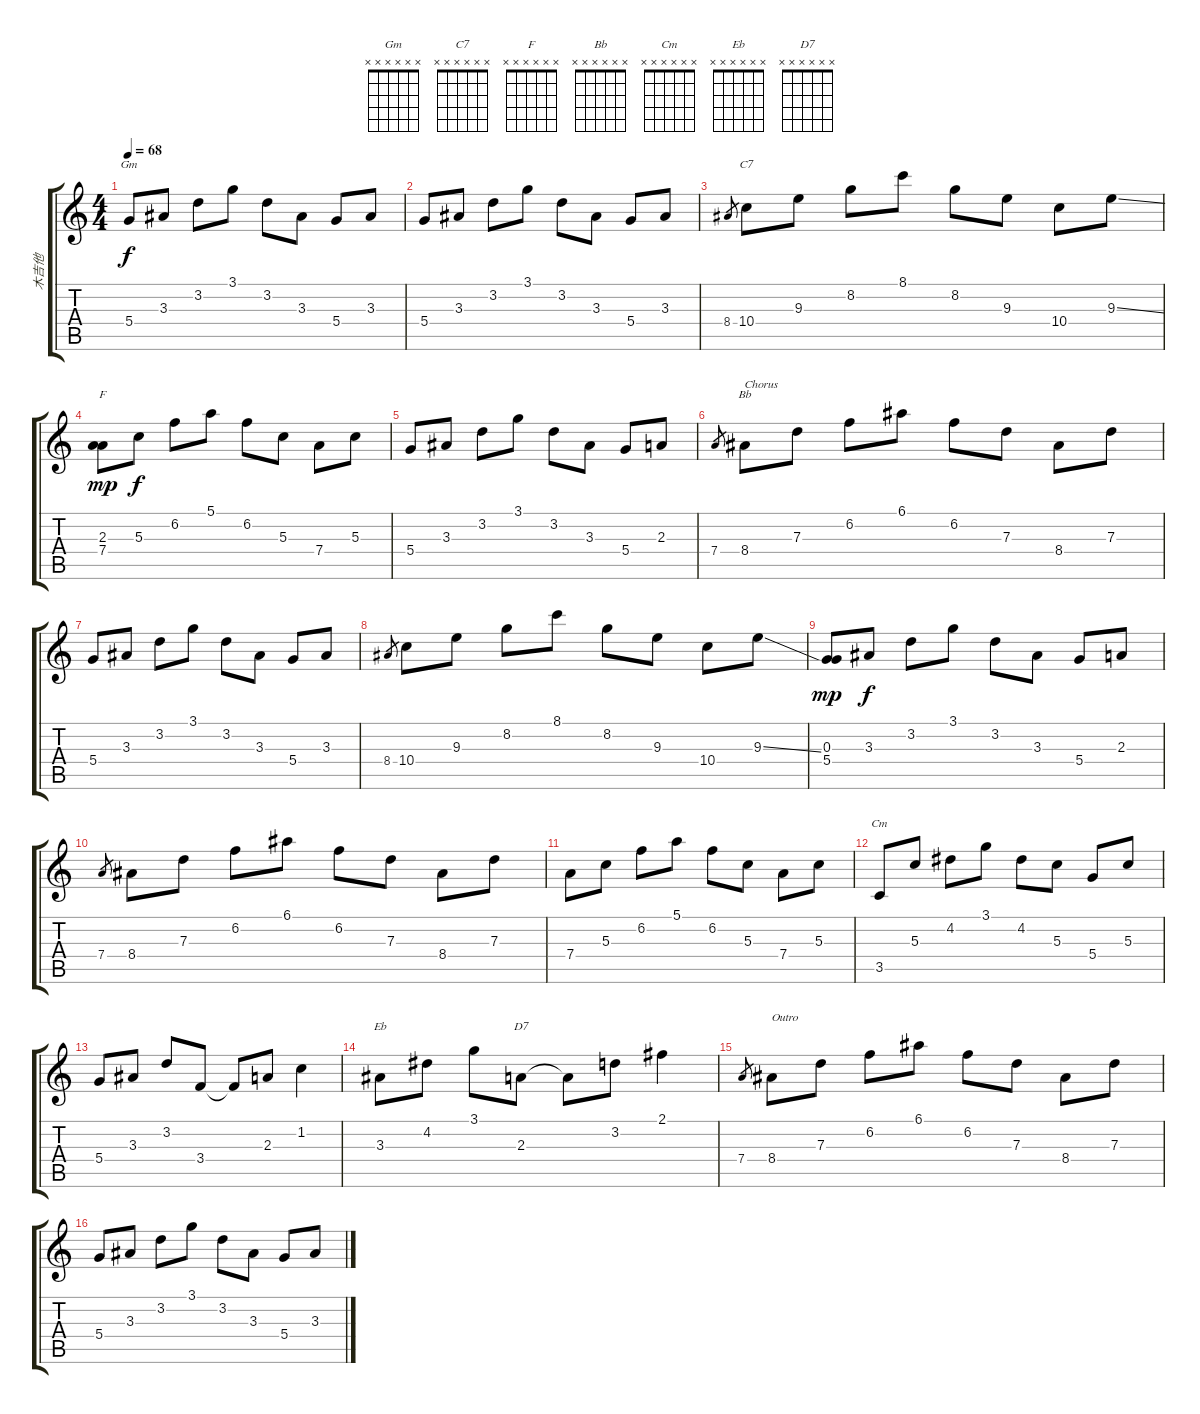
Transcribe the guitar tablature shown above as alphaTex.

\track ("木吉他" "木吉他") {instrument acousticguitarnylon}
\staff {score tabs}
\tuning (E4 B3 G3 D3 A2 E2) {hide}
\chord ("Gm" x x x x x x)
\chord ("C7" x x x x x x)
\chord ("F" x x x x x x)
\chord ("Bb" x x x x x x)
\chord ("Cm" x x x x x x)
\chord ("Eb" x x x x x x)
\chord ("D7" x x x x x x)
\ts (4 4)
\tempo 68
\clef g2
\ks c
5.4.8{ch "Gm" dy f} 3.3.8 3.2.8 3.1.8 3.2.8 3.3.8 5.4.8 3.3.8 |
5.4.8 3.3.8 3.2.8 3.1.8 3.2.8 3.3.8 5.4.8 3.3.8 |
8.4.8{gr} 10.4.8{ch "C7"} 9.3.8 8.2.8 8.1.8 8.2.8 9.3.8 10.4.8 9.3{ss}.8 |
(2.3 7.4).8{ch "F" dy mp} 5.3.8{dy f} 6.2.8 5.1.8 6.2.8 5.3.8 7.4.8 5.3.8 |
5.4.8 3.3.8 3.2.8 3.1.8 3.2.8 3.3.8 5.4.8 2.3.8 |
7.4.8{gr} 8.4.8{ch "Bb" txt "Chorus"} 7.3.8 6.2.8 6.1.8 6.2.8 7.3.8 8.4.8 7.3.8 |
5.4.8 3.3.8 3.2.8 3.1.8 3.2.8 3.3.8 5.4.8 3.3.8 |
8.4.8{gr} 10.4.8 9.3.8 8.2.8 8.1.8 8.2.8 9.3.8 10.4.8 9.3{ss}.8 |
(0.3 5.4).8{dy mp} 3.3.8{dy f} 3.2.8 3.1.8 3.2.8 3.3.8 5.4.8 2.3.8 |
7.4.8{gr} 8.4.8 7.3.8 6.2.8 6.1.8 6.2.8 7.3.8 8.4.8 7.3.8 |
7.4.8 5.3.8 6.2.8 5.1.8 6.2.8 5.3.8 7.4.8 5.3.8 |
3.5.8{ch "Cm"} 5.3.8 4.2.8 3.1.8 4.2.8 5.3.8 5.4.8 5.3.8 |
5.4.8 3.3.8 3.2.8 3.4.8 3.4{t}.8 2.3.8 1.2.4 |
3.3.8{ch "Eb"} 4.2.8 3.1.8 2.3.8{ch "D7"} 2.3{t}.8 3.2.8 2.1.4 |
7.4.8{gr} 8.4.8{txt "Outro"} 7.3.8 6.2.8 6.1.8 6.2.8 7.3.8 8.4.8 7.3.8 |
5.4.8 3.3.8 3.2.8 3.1.8 3.2.8 3.3.8 5.4.8 3.3.8
